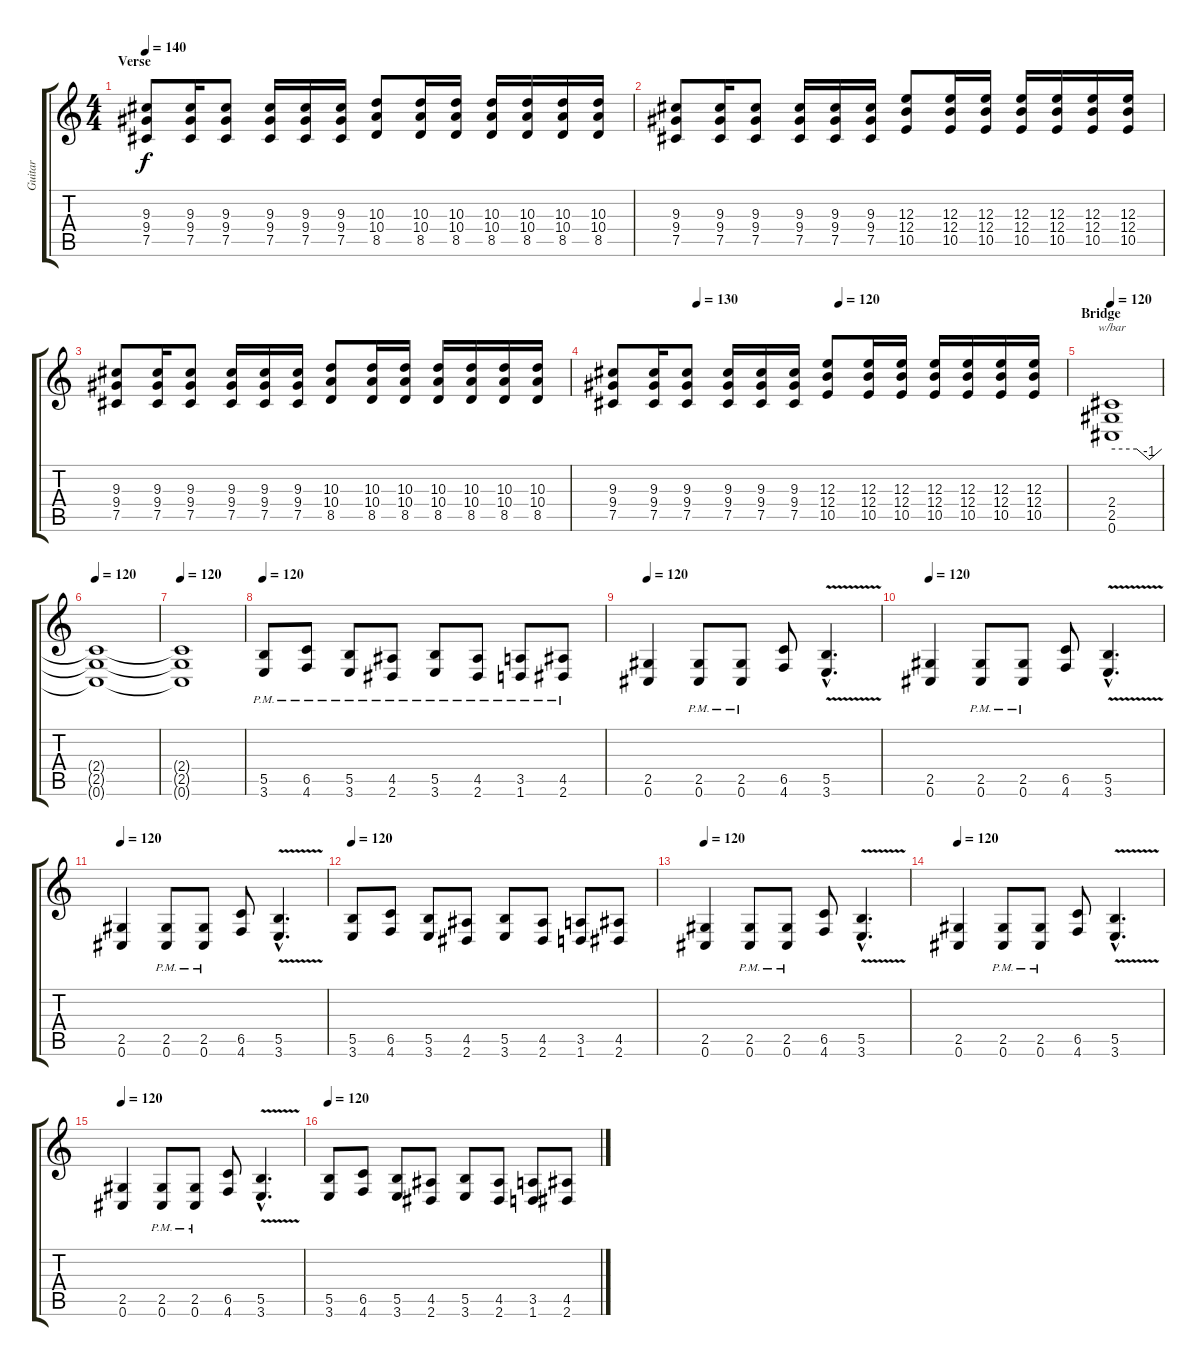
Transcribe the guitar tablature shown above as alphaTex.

\track ("Guitar" "Guitar") {instrument distortionguitar}
\staff {score tabs}
\tuning (Db4 Ab3 E3 B2 Gb2 Db2) {hide}
\ts (4 4)
\section ("" "Verse")
\tempo 140
\clef g2
\ks c
(9.3 9.4 7.5).8{dy f} (9.3 9.4 7.5).16 (9.3 9.4 7.5).8 (9.3 9.4 7.5).16 (9.3 9.4 7.5).16 (9.3 9.4 7.5).16 (10.3 10.4 8.5).8 (10.3 10.4 8.5).16 (10.3 10.4 8.5).16 (10.3 10.4 8.5).16 (10.3 10.4 8.5).16 (10.3 10.4 8.5).16 (10.3 10.4 8.5).16 |
(9.3 9.4 7.5).8 (9.3 9.4 7.5).16 (9.3 9.4 7.5).8 (9.3 9.4 7.5).16 (9.3 9.4 7.5).16 (9.3 9.4 7.5).16 (12.3 12.4 10.5).8 (12.3 12.4 10.5).16 (12.3 12.4 10.5).16 (12.3 12.4 10.5).16 (12.3 12.4 10.5).16 (12.3 12.4 10.5).16 (12.3 12.4 10.5).16 |
(9.3 9.4 7.5).8 (9.3 9.4 7.5).16 (9.3 9.4 7.5).8 (9.3 9.4 7.5).16 (9.3 9.4 7.5).16 (9.3 9.4 7.5).16 (10.3 10.4 8.5).8 (10.3 10.4 8.5).16 (10.3 10.4 8.5).16 (10.3 10.4 8.5).16 (10.3 10.4 8.5).16 (10.3 10.4 8.5).16 (10.3 10.4 8.5).16 |
\tempo (130 0.1875)
\tempo (120 0.5)
(9.3 9.4 7.5).8 (9.3 9.4 7.5).16 (9.3 9.4 7.5).8 (9.3 9.4 7.5).16 (9.3 9.4 7.5).16 (9.3 9.4 7.5).16 (12.3 12.4 10.5).8 (12.3 12.4 10.5).16 (12.3 12.4 10.5).16 (12.3 12.4 10.5).16 (12.3 12.4 10.5).16 (12.3 12.4 10.5).16 (12.3 12.4 10.5).16 |
\section ("" "Bridge")
\tempo 120
(2.4 2.5 0.6).1{tbe (custom default 0 0 30 0 45 -4 60 0)} |
\tempo 120
(2.4{t} 2.5{t} 0.6{t}).1 |
\tempo 120
(2.4{t} 2.5{t} 0.6{t}).1 |
\tempo 120
(5.5{pm} 3.6{pm}).8 (6.5{pm} 4.6{pm}).8 (5.5{pm} 3.6{pm}).8 (4.5{pm} 2.6{pm}).8 (5.5{pm} 3.6{pm}).8 (4.5{pm} 2.6{pm}).8 (3.5{pm} 1.6{pm}).8 (4.5{pm} 2.6{pm}).8 |
\tempo 120
(2.5 0.6).4 (2.5{pm} 0.6{pm}).8 (2.5{pm} 0.6{pm}).8 (6.5 4.6).8 (5.5{v hac} 3.6{v hac}).4{d} |
\tempo 120
(2.5 0.6).4 (2.5{pm} 0.6{pm}).8 (2.5{pm} 0.6{pm}).8 (6.5 4.6).8 (5.5{v hac} 3.6{v hac}).4{d} |
\tempo 120
(2.5 0.6).4 (2.5{pm} 0.6{pm}).8 (2.5{pm} 0.6{pm}).8 (6.5 4.6).8 (5.5{v hac} 3.6{v hac}).4{d} |
\tempo 120
(5.5 3.6).8 (6.5 4.6).8 (5.5 3.6).8 (4.5 2.6).8 (5.5 3.6).8 (4.5 2.6).8 (3.5 1.6).8 (4.5 2.6).8 |
\tempo 120
(2.5 0.6).4 (2.5{pm} 0.6{pm}).8 (2.5{pm} 0.6{pm}).8 (6.5 4.6).8 (5.5{v hac} 3.6{v hac}).4{d} |
\tempo 120
(2.5 0.6).4 (2.5{pm} 0.6{pm}).8 (2.5{pm} 0.6{pm}).8 (6.5 4.6).8 (5.5{v hac} 3.6{v hac}).4{d} |
\tempo 120
(2.5 0.6).4 (2.5{pm} 0.6{pm}).8 (2.5{pm} 0.6{pm}).8 (6.5 4.6).8 (5.5{v hac} 3.6{v hac}).4{d} |
\tempo 120
(5.5 3.6).8 (6.5 4.6).8 (5.5 3.6).8 (4.5 2.6).8 (5.5 3.6).8 (4.5 2.6).8 (3.5 1.6).8 (4.5 2.6).8
